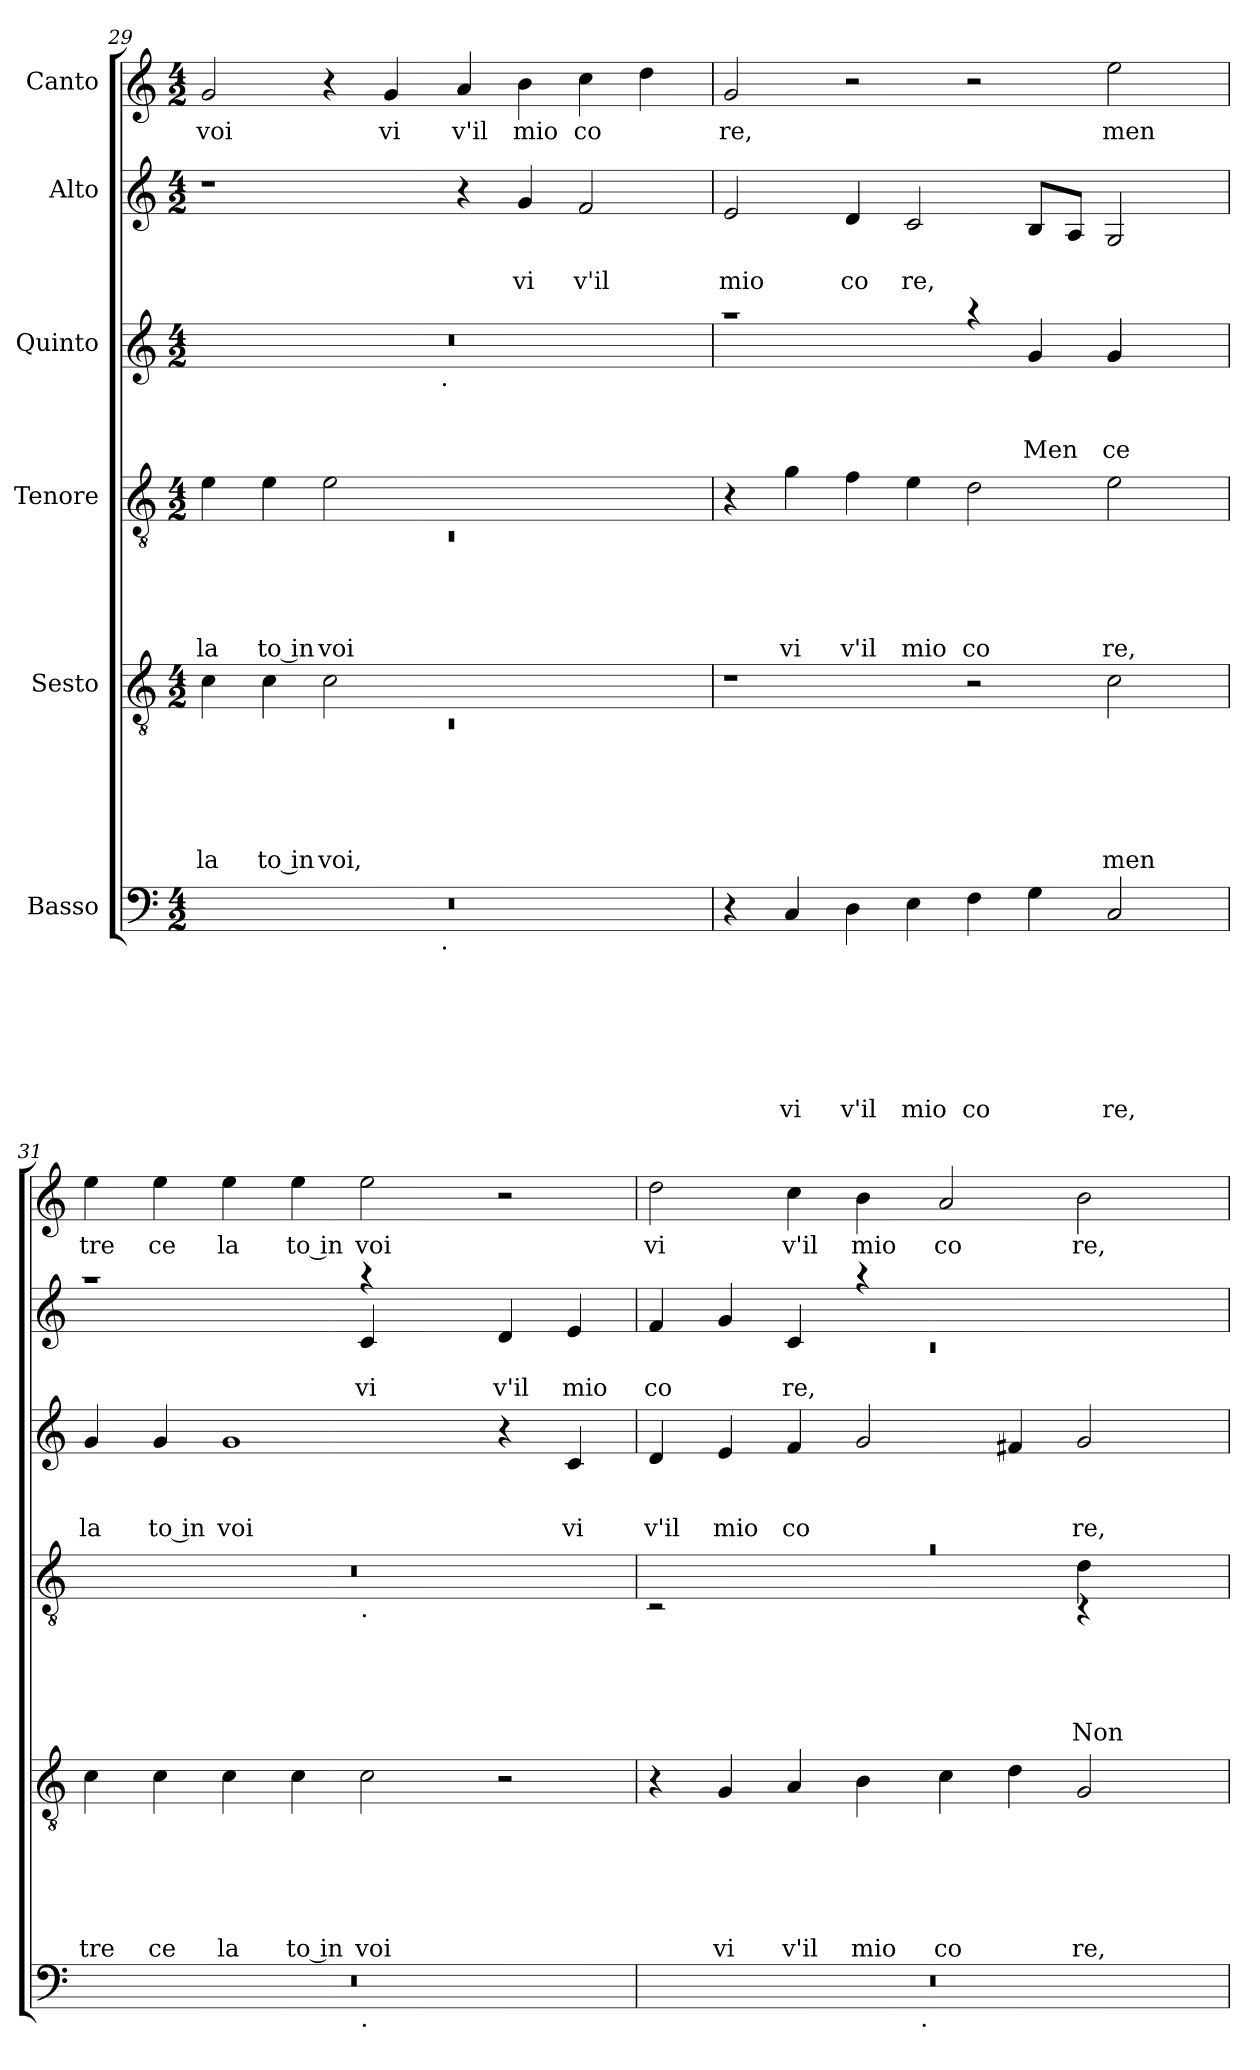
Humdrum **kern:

**kern	**text	**text	**text	**text	**text	**text	**text	**kern	**text	**text	**text	**text	**text	**text	**kern	**text	**text	**text	**text	**text	**kern	**text	**text	**text	**kern	**text	**text	**kern	**text
*part6	*part6	*part6	*part6	*part6	*part6	*part6	*part6	*part5	*part5	*part5	*part5	*part5	*part5	*part5	*part4	*part4	*part4	*part4	*part4	*part4	*part3	*part3	*part3	*part3	*part2	*part2	*part2	*part1	*part1
*staff6	*staff6	*staff6	*staff6	*staff6	*staff6	*staff6	*staff6	*staff5	*staff5	*staff5	*staff5	*staff5	*staff5	*staff5	*staff4	*staff4	*staff4	*staff4	*staff4	*staff4	*staff3	*staff3	*staff3	*staff3	*staff2	*staff2	*staff2	*staff1	*staff1
*I"Basso	*	*	*	*	*	*	*	*I"Sesto	*	*	*	*	*	*	*I"Tenore	*	*	*	*	*	*I"Quinto	*	*	*	*I"Alto	*	*	*I"Canto	*
!!LO:PB:g=z
*clefF4	*	*	*	*	*	*	*	*clefGv2	*	*	*	*	*	*	*clefGv2	*	*	*	*	*	*clefG2	*	*	*	*clefG2	*	*	*clefG2	*
*k[]	*	*	*	*	*	*	*	*k[]	*	*	*	*	*	*	*k[]	*	*	*	*	*	*k[]	*	*	*	*k[]	*	*	*k[]	*
*C:	*	*	*	*	*	*	*	*C:	*	*	*	*	*	*	*C:	*	*	*	*	*	*C:	*	*	*	*C:	*	*	*C:	*
*M4/2	*	*	*	*	*	*	*	*M4/2	*	*	*	*	*	*	*M4/2	*	*	*	*	*	*M4/2	*	*	*	*M4/2	*	*	*M4/2	*
=29	=29	=29	=29	=29	=29	=29	=29	=29	=29	=29	=29	=29	=29	=29	=29	=29	=29	=29	=29	=29	=29	=29	=29	=29	=29	=29	=29	=29	=29
*	*	*	*	*	*	*	*	*^	*	*	*	*	*	*	*^	*	*	*	*	*	*	*	*	*	*	*	*	*	*
!	!	!	!	!	!	!	!	!	!LO:N:vis=1	!	!	!	!	!	!LO:LY:b	!	!LO:N:vis=1	!	!	!	!	!LO:LY:b	!	!	!	!	!	!	!	!	!LO:LY:b
*^	*	*	*	*	*	*	*	*	*	*	*	*	*	*	*	*	*	*	*	*	*	*	*^	*	*	*	*	*	*	*	*
0r	2ryy	.	.	.	.	.	.	.	4c\	0rC	.	.	.	.	.	-la	4e\	0rC	.	.	.	.	la	0r	2ryy	.	.	.	1r	.	.	2g/	voi
!	!	!	!	!	!	!	!	!	!	!	!	!	!	!	!	!LO:LY:b:rj	!	!	!	!	!	!	!LO:LY:b:rj	!	!	!	!	!	!	!	!	!	!
.	.	.	.	.	.	.	.	.	4c\	.	.	.	.	.	.	to in	4e\	.	.	.	.	.	to in	.	.	.	.	.	.	.	.	.	.
!	!	!	!	!	!	!	!	!	!	!	!	!	!	!	!	!LO:LY:b	!	!	!	!	!	!	!LO:LY:b	!	!	!	!	!	!	!	!	!	!
.	4...ryy	.	.	.	.	.	.	.	2c\	.	.	.	.	.	.	voi,	2e\	.	.	.	.	.	voi	.	4...ryy	.	.	.	.	.	.	4r	.
!	!	!	!	!	!	!	!	!	!	!	!	!	!	!	!	!	!	!	!	!	!	!	!	!	!	!	!	!	!	!	!	!	!LO:LY:b
.	.	.	.	.	.	.	.	.	.	.	.	.	.	.	.	.	.	.	.	.	.	.	.	.	.	.	.	.	.	.	.	4g/	vi
!	!	!	!	!	!	!	!	!	!	!	!	!	!	!	!	!	!	!	!	!	!	!	!	!	!LO:TX:b:t=.	!	!	!	!	!	!	!	!
!	!LO:TX:b:t=.	!	!	!	!	!	!	!	!	!	!	!	!	!	!	!	!	!	!	!	!	!	!	!	!	!	!	!	!	!	!	!	!
.	1ryy	.	.	.	.	.	.	.	.	.	.	.	.	.	.	.	.	.	.	.	.	.	.	.	1ryy	.	.	.	.	.	.	.	.
!	!	!	!	!	!	!	!	!	!	!	!	!	!	!	!	!	!	!	!	!	!	!	!	!	!	!	!	!	!	!	!	!	!LO:LY:b
.	.	.	.	.	.	.	.	.	1ryy	.	.	.	.	.	.	.	1ryy	.	.	.	.	.	.	.	.	.	.	.	4r	.	.	4a/	v'il
!	!	!	!	!	!	!	!	!	!	!	!	!	!	!	!	!	!	!	!	!	!	!	!	!	!	!	!	!	!	!	!LO:LY:b	!	!LO:LY:b
.	.	.	.	.	.	.	.	.	.	.	.	.	.	.	.	.	.	.	.	.	.	.	.	.	.	.	.	.	4g/	.	vi	4b\	mio
!	!	!	!	!	!	!	!	!	!	!	!	!	!	!	!	!	!	!	!	!	!	!	!	!	!	!	!	!	!	!	!LO:LY:b	!	!LO:LY:b
.	.	.	.	.	.	.	.	.	.	.	.	.	.	.	.	.	.	.	.	.	.	.	.	.	.	.	.	.	2f/	.	v'il	4cc\	co
.	.	.	.	.	.	.	.	.	.	.	.	.	.	.	.	.	.	.	.	.	.	.	.	.	.	.	.	.	.	.	.	4dd\	.
.	32ryy	.	.	.	.	.	.	.	.	.	.	.	.	.	.	.	.	.	.	.	.	.	.	.	32ryy	.	.	.	.	.	.	.	.
=30	=30	=30	=30	=30	=30	=30	=30	=30	=30	=30	=30	=30	=30	=30	=30	=30	=30	=30	=30	=30	=30	=30	=30	=30	=30	=30	=30	=30	=30	=30	=30	=30	=30
!	!	!	!	!	!	!	!	!	!	!	!	!	!	!	!	!	!	!	!	!	!	!	!	!	!	!	!	!	!	!	!LO:LY:b	!	!LO:LY:b
*v	*v	*	*	*	*	*	*	*	*	*	*	*	*	*	*	*	*v	*v	*	*	*	*	*	*	*	*	*	*	*	*	*	*	*
*	*	*	*	*	*	*	*	*v	*v	*	*	*	*	*	*	*	*	*	*	*	*	*	*	*	*	*	*	*	*	*	*
4r	.	.	.	.	.	.	.	1r	.	.	.	.	.	.	4r	.	.	.	.	.	1raa	1.ryy	.	.	.	2e/	.	mio	2g/	re,
!	!	!	!	!	!	!	!LO:LY:b	!	!	!	!	!	!	!	!	!	!	!	!	!LO:LY:b	!	!	!	!	!	!	!	!	!	!
4C/	.	.	.	.	.	.	vi	.	.	.	.	.	.	.	4g\	.	.	.	.	vi	.	.	.	.	.	.	.	.	.	.
!	!	!	!	!	!	!	!LO:LY:b	!	!	!	!	!	!	!	!	!	!	!	!	!LO:LY:b	!	!	!	!	!	!	!	!LO:LY:b	!	!
4D\	.	.	.	.	.	.	v'il	.	.	.	.	.	.	.	4f\	.	.	.	.	v'il	.	.	.	.	.	4d/	.	co	2r	.
!	!	!	!	!	!	!	!LO:LY:b	!	!	!	!	!	!	!	!	!	!	!	!	!LO:LY:b	!	!	!	!	!	!	!	!LO:LY:b	!	!
4E\	.	.	.	.	.	.	mio	.	.	.	.	.	.	.	4e\	.	.	.	.	mio	.	.	.	.	.	2c/	.	re,	.	.
!	!	!	!	!	!	!	!LO:LY:b	!	!	!	!	!	!	!	!	!	!	!	!	!LO:LY:b	!	!	!	!	!	!	!	!	!	!
4F\	.	.	.	.	.	.	co	2r	.	.	.	.	.	.	2d\	.	.	.	.	co	4raa	.	.	.	.	.	.	.	2r	.
!	!	!	!	!	!	!	!	!	!	!	!	!	!	!	!	!	!	!	!	!	!	!	!	!	!LO:LY:b	!	!	!	!	!
4G\	.	.	.	.	.	.	.	.	.	.	.	.	.	.	.	.	.	.	.	.	4g/	.	.	.	Men	8B/L	.	.	.	.
.	.	.	.	.	.	.	.	.	.	.	.	.	.	.	.	.	.	.	.	.	.	.	.	.	.	8A/J	.	.	.	.
!	!	!	!	!	!	!	!LO:LY:b	!	!	!	!	!	!	!LO:LY:b	!	!	!	!	!	!LO:LY:b	!	!	!	!	!LO:LY:b	!	!	!	!	!
!	!	!	!	!	!	!	!	!	!	!	!	!	!	!	!	!	!	!	!	!	!	!	!	!	!LO:LY:b	!	!	!	!	!LO:LY:b
2C/	.	.	.	.	.	.	re,	2c\	.	.	.	.	.	men	2e\	.	.	.	.	re,	4g/	4g/	.	.	ce	2G/	.	.	2ee\	men
.	.	.	.	.	.	.	.	.	.	.	.	.	.	.	.	.	.	.	.	.	4ryy	4ryy	.	.	.	.	.	.	.	.
=31	=31	=31	=31	=31	=31	=31	=31	=31	=31	=31	=31	=31	=31	=31	=31	=31	=31	=31	=31	=31	=31	=31	=31	=31	=31	=31	=31	=31	=31	=31
!	!	!	!	!	!	!	!	!	!	!	!	!	!	!LO:LY:b	!	!	!	!	!	!	!	!	!	!	!LO:LY:b	!	!	!	!	!LO:LY:b
*^	*	*	*	*	*	*	*	*	*	*	*	*	*	*	*^	*	*	*	*	*	*v	*v	*	*	*	*^	*	*	*	*
0r	1ryy	.	.	.	.	.	.	.	4c\	.	.	.	.	.	tre	0r	1ryy	.	.	.	.	.	4g/	.	.	la	1raa	1ryy	.	.	4ee\	tre
!	!	!	!	!	!	!	!	!	!	!	!	!	!	!	!LO:LY:b	!	!	!	!	!	!	!	!	!	!	!LO:LY:b:rj	!	!	!	!	!	!LO:LY:b
.	.	.	.	.	.	.	.	.	4c\	.	.	.	.	.	ce	.	.	.	.	.	.	.	4g/	.	.	to in	.	.	.	.	4ee\	ce
!	!	!	!	!	!	!	!	!	!	!	!	!	!	!	!LO:LY:b	!	!	!	!	!	!	!	!	!	!	!LO:LY:b	!	!	!	!	!	!LO:LY:b
.	.	.	.	.	.	.	.	.	4c\	.	.	.	.	.	la	.	.	.	.	.	.	.	1g	.	.	voi	.	.	.	.	4ee\	la
!	!	!	!	!	!	!	!	!	!	!	!	!	!	!	!LO:LY:b:rj	!	!	!	!	!	!	!	!	!	!	!	!	!	!	!	!	!LO:LY:b:rj
.	.	.	.	.	.	.	.	.	4c\	.	.	.	.	.	to in	.	.	.	.	.	.	.	.	.	.	.	.	.	.	.	4ee\	to in
!	!	!	!	!	!	!	!	!	!	!	!	!	!	!	!	!	!LO:TX:b:t=.	!	!	!	!	!	!	!	!	!	!	!	!	!	!	!
!	!LO:TX:b:t=.	!	!	!	!	!	!	!	!	!	!	!	!	!	!	!	!	!	!	!	!	!	!	!	!	!	!	!	!	!	!	!
!	!	!	!	!	!	!	!	!	!	!	!	!	!	!	!LO:LY:b	!	!	!	!	!	!	!	!	!	!	!	!	!	!	!LO:LY:b	!	!LO:LY:b
.	1ryy	.	.	.	.	.	.	.	2c\	.	.	.	.	.	voi	.	1ryy	.	.	.	.	.	.	.	.	.	4raa	4c/	.	vi	2ee\	voi
.	.	.	.	.	.	.	.	.	.	.	.	.	.	.	.	.	.	.	.	.	.	.	.	.	.	.	2.ryy	4ryy	.	.	.	.
!	!	!	!	!	!	!	!	!	!	!	!	!	!	!	!	!	!	!	!	!	!	!	!	!	!	!	!	!	!	!LO:LY:b	!	!
.	.	.	.	.	.	.	.	.	2r	.	.	.	.	.	.	.	.	.	.	.	.	.	4r	.	.	.	.	4d/	.	v'il	2r	.
!	!	!	!	!	!	!	!	!	!	!	!	!	!	!	!	!	!	!	!	!	!	!	!	!	!	!LO:LY:b	!	!	!	!LO:LY:b	!	!
.	.	.	.	.	.	.	.	.	.	.	.	.	.	.	.	.	.	.	.	.	.	.	4c/	.	.	vi	.	4e/	.	mio	.	.
=32	=32	=32	=32	=32	=32	=32	=32	=32	=32	=32	=32	=32	=32	=32	=32	=32	=32	=32	=32	=32	=32	=32	=32	=32	=32	=32	=32	=32	=32	=32	=32	=32
!	!	!	!	!	!	!	!	!	!	!	!	!	!	!	!	!LO:N:vis=1	!	!	!	!	!	!	!	!	!	!LO:LY:b	!	!LO:N:vis=1	!	!LO:LY:b	!	!LO:LY:b
*	*	*	*	*	*	*	*	*	*	*	*	*	*	*	*	*	*^	*	*	*	*	*	*	*	*	*	*	*	*	*	*	*
0r	2ryy	.	.	.	.	.	.	.	4r	.	.	.	.	.	.	0ra	2rC	1.ryy	.	.	.	.	.	4d/	.	.	v'il	4f/	0rc	.	co	2dd\	vi
!	!	!	!	!	!	!	!	!	!	!	!	!	!	!	!LO:LY:b	!	!	!	!	!	!	!	!	!	!	!	!LO:LY:b	!	!	!	!	!	!
.	.	.	.	.	.	.	.	.	4G/	.	.	.	.	.	vi	.	.	.	.	.	.	.	.	4e/	.	.	mio	4g/	.	.	.	.	.
!	!	!	!	!	!	!	!	!	!	!	!	!	!	!	!LO:LY:b	!	!	!	!	!	!	!	!	!	!	!	!LO:LY:b	!	!	!	!LO:LY:b	!	!LO:LY:b
.	4...ryy	.	.	.	.	.	.	.	4A/	.	.	.	.	.	v'il	.	1ryy	.	.	.	.	.	.	4f/	.	.	co	4c/	.	.	re,	4cc\	v'il
!	!	!	!	!	!	!	!	!	!	!	!	!	!	!	!LO:LY:b	!	!	!	!	!	!	!	!	!	!	!	!	!	!	!	!	!	!LO:LY:b
.	.	.	.	.	.	.	.	.	4B\	.	.	.	.	.	mio	.	.	.	.	.	.	.	.	2g/	.	.	.	4raa	.	.	.	4b\	mio
!	!LO:TX:b:t=.	!	!	!	!	!	!	!	!	!	!	!	!	!	!	!	!	!	!	!	!	!	!	!	!	!	!	!	!	!	!	!	!
.	1ryy	.	.	.	.	.	.	.	.	.	.	.	.	.	.	.	.	.	.	.	.	.	.	.	.	.	.	.	.	.	.	.	.
!	!	!	!	!	!	!	!	!	!	!	!	!	!	!	!LO:LY:b	!	!	!	!	!	!	!	!	!	!	!	!	!	!	!	!	!	!LO:LY:b
.	.	.	.	.	.	.	.	.	4c\	.	.	.	.	.	co	.	.	.	.	.	.	.	.	.	.	.	.	1ryy	.	.	.	2a/	co
.	.	.	.	.	.	.	.	.	4d\	.	.	.	.	.	.	.	.	.	.	.	.	.	.	4f#X/	.	.	.	.	.	.	.	.	.
!	!	!	!	!	!	!	!	!	!	!	!	!	!	!	!LO:LY:b	!	!	!	!	!	!	!	!LO:LY:b	!	!	!	!LO:LY:b	!	!	!	!	!	!LO:LY:b
.	.	.	.	.	.	.	.	.	2G/	.	.	.	.	.	re,	.	4rC	4d\	.	.	.	.	Non	2g/	.	.	re,	.	.	.	.	2b\	re,
.	.	.	.	.	.	.	.	.	.	.	.	.	.	.	.	.	4ryy	4ryy	.	.	.	.	.	.	.	.	.	.	.	.	.	.	.
.	32ryy	.	.	.	.	.	.	.	.	.	.	.	.	.	.	.	.	.	.	.	.	.	.	.	.	.	.	.	.	.	.	.	.
*v	*v	*	*	*	*	*	*	*	*	*	*	*	*	*	*	*v	*v	*v	*	*	*	*	*	*	*	*	*	*v	*v	*	*	*	*
=	=	=	=	=	=	=	=	=	=	=	=	=	=	=	=	=	=	=	=	=	=	=	=	=	=	=	=	=	=
*-	*-	*-	*-	*-	*-	*-	*-	*-	*-	*-	*-	*-	*-	*-	*-	*-	*-	*-	*-	*-	*-	*-	*-	*-	*-	*-	*-	*-	*-
